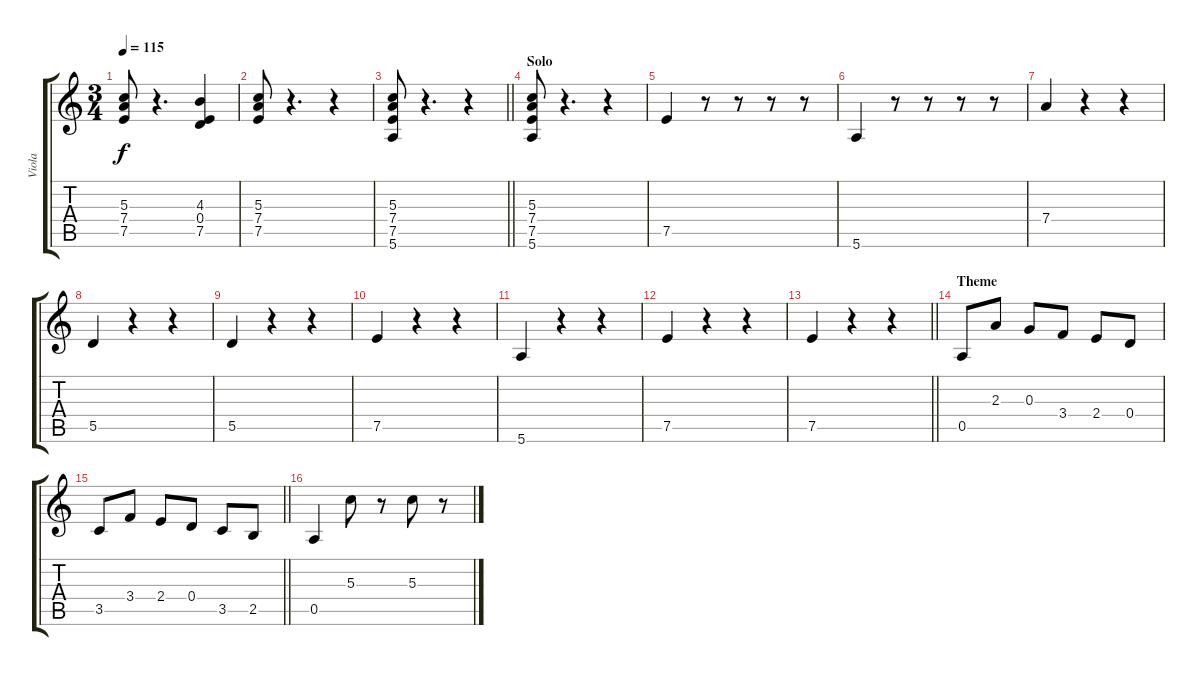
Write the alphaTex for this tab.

\track ("Viola" "Viola") {instrument overdrivenguitar}
\staff {score tabs}
\tuning (E4 B3 G3 D3 A2 E2) {hide}
\ts (3 4)
\tempo 115
\clef g2
\ks aminor
(5.3 7.4 7.5).8{dy f} r.4{d} (4.3 0.4 7.5).4 |
(5.3 7.4 7.5).8 r.4{d} r.4 |
\barLineRight lightlight
(5.3 7.4 7.5 5.6).8 r.4{d} r.4 |
\section ("" "Solo")
(5.3 7.4 7.5 5.6).8 r.4{d} r.4 |
7.5.4 r.8 r.8 r.8 r.8 |
5.6.4 r.8 r.8 r.8 r.8 |
7.4.4 r.4 r.4 |
5.5.4 r.4 r.4 |
5.5.4 r.4 r.4 |
7.5.4 r.4 r.4 |
5.6.4 r.4 r.4 |
7.5.4 r.4 r.4 |
\barLineRight lightlight
7.5.4 r.4 r.4 |
\section ("" "Theme")
0.5.8 2.3.8 0.3.8 3.4.8 2.4.8 0.4.8 |
\barLineRight lightlight
3.5.8 3.4.8 2.4.8 0.4.8 3.5.8 2.5.8 |
0.5.4 5.3.8 r.8 5.3.8 r.8
